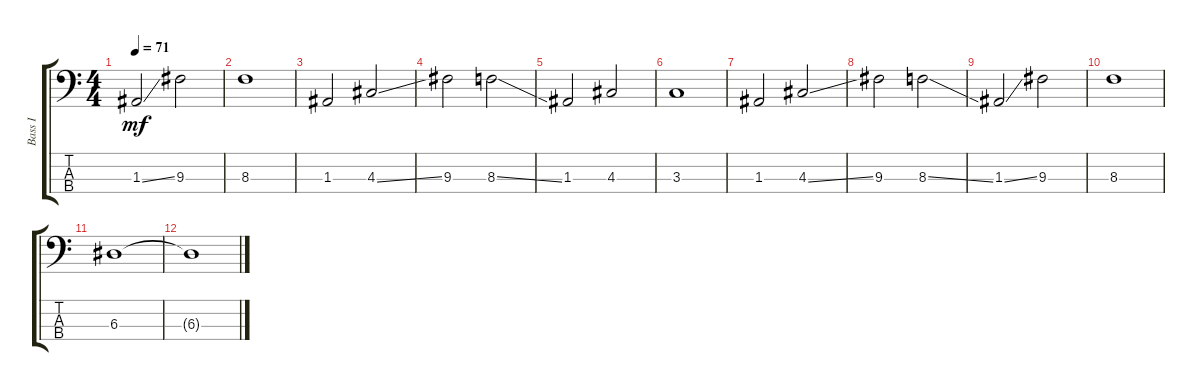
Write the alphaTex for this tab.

\track ("Bass I" "Bass I") {instrument electricbassfinger}
\staff {score tabs}
\tuning (G2 D2 A1 E1) {hide}
\ts (4 4)
\tempo 71
\clef f4
\ks c
1.3{ss}.2{dy mf} 9.3.2 |
8.3.1 |
1.3.2 4.3{ss}.2 |
9.3.2 8.3{ss}.2 |
1.3.2 4.3.2 |
3.3.1 |
1.3.2 4.3{ss}.2 |
9.3.2 8.3{ss}.2 |
1.3{ss}.2 9.3.2 |
8.3.1 |
6.3.1 |
6.3{t}.1
